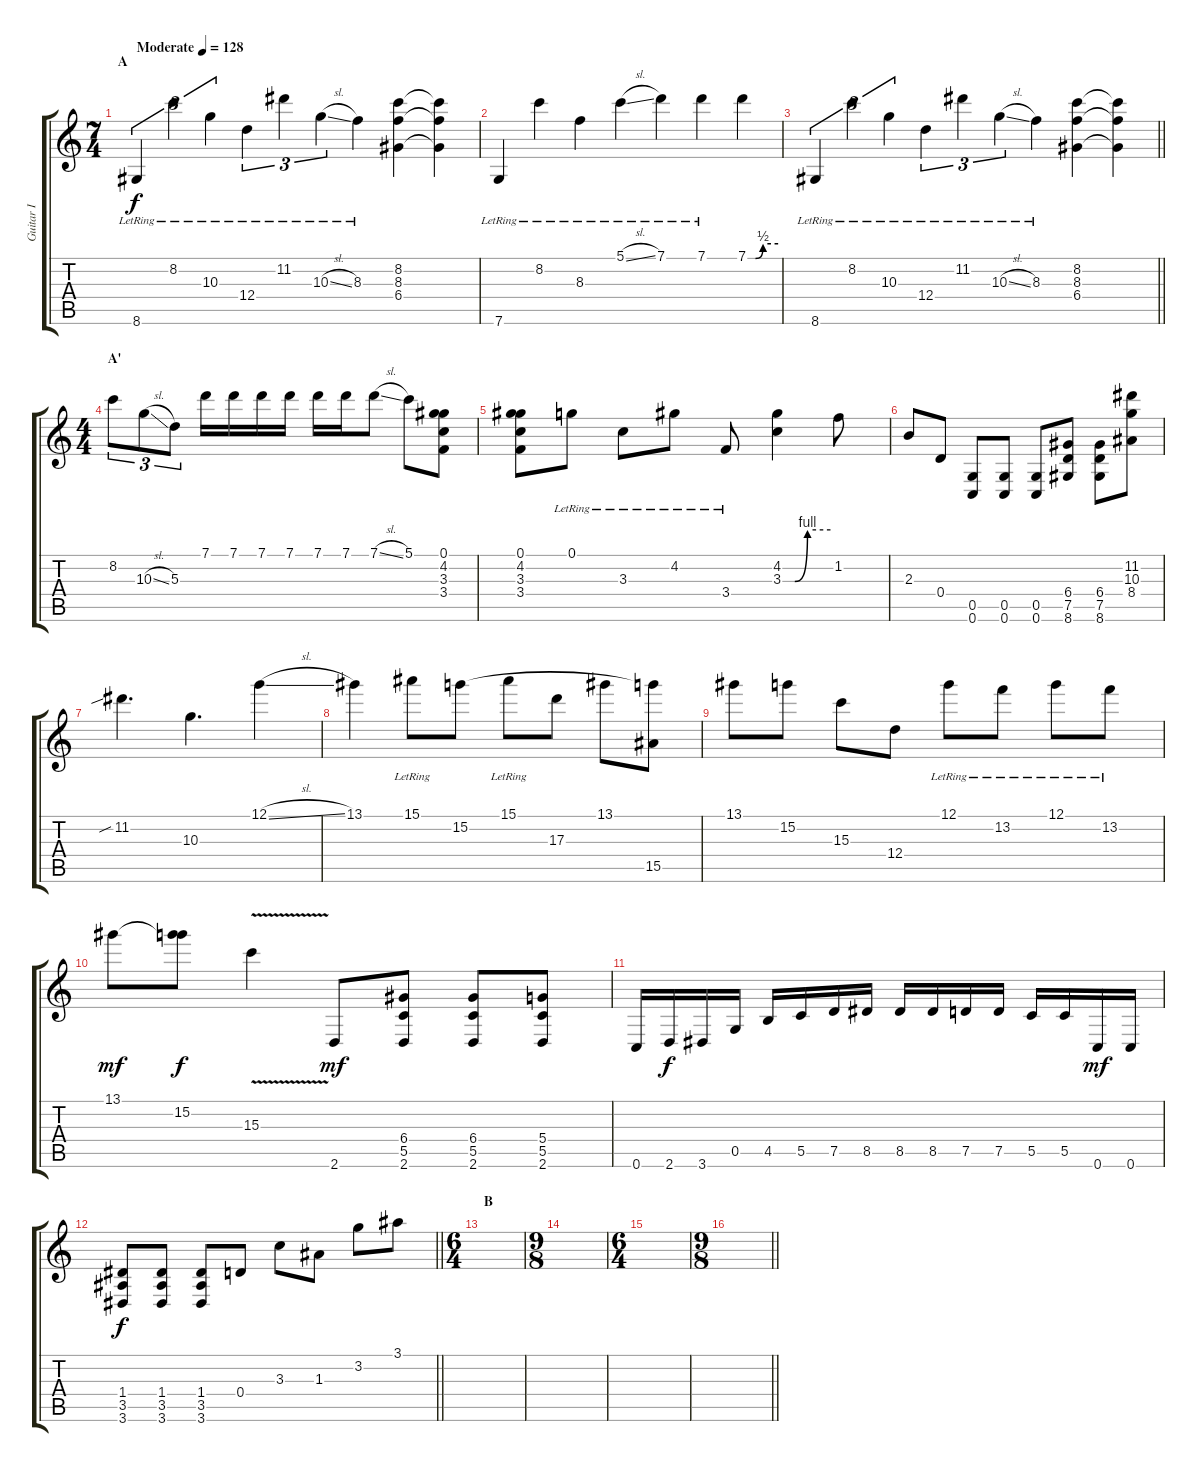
\track ("Guitar I" "Guitar I") {instrument overdrivenguitar}
\staff {score tabs}
\tuning (G4 E4 A3 D3 G2 C2) {hide}
\ts (7 4)
\section ("" "A")
\tempo (128 "Moderate")
\clef g2
\ks c
8.6{lr}.4{tu (3 2) dy f instrument overdrivenguitar} 8.2{lr}.4{tu (3 2)} 10.3{lr}.4{tu (3 2)} 12.4{lr}.4{tu (3 2)} 11.2{lr}.4{tu (3 2)} 10.3{sl lr}.4{tu (3 2)} 8.3{lr}.4 (8.2 8.3 6.4).4 (8.2{t} 8.3{t} 6.4{t}).4 |
7.6{lr}.4 8.2{lr}.4 8.3{lr}.4 5.1{sl lr}.4 7.1{lr}.4 7.1{lr}.4 7.1{be (custom 0 0 15 0 30 2 60 2)}.4 |
\barLineRight lightlight
8.6{lr}.4{tu (3 2)} 8.2{lr}.4{tu (3 2)} 10.3{lr}.4{tu (3 2)} 12.4{lr}.4{tu (3 2)} 11.2{lr}.4{tu (3 2)} 10.3{sl lr}.4{tu (3 2)} 8.3{lr}.4 (8.2 8.3 6.4).4 (8.2{t} 8.3{t} 6.4{t}).4 |
\ts (4 4)
\section ("" "A'")
8.2.8{tu (3 2)} 10.3{sl}.8{tu (3 2)} 5.3.8{tu (3 2)} 7.1.16 7.1.16 7.1.16 7.1.16 7.1.16 7.1.16 7.1{sl}.8 5.1.8 (0.1 4.2 3.3 3.4).8 |
(0.1 4.2 3.3 3.4).8 0.1{lr}.8 3.3{lr}.8 4.2{lr}.8 3.4{lr}.8 (4.2 3.3{be (custom 0 0 15 0 31 4 60 4)}).4 1.2.8 |
2.3.8 0.4.8 (0.5 0.6).8 (0.5 0.6).8 (0.5 0.6).8 (6.4 7.5 8.6).8 (6.4 7.5 8.6).8 (11.2 10.3 8.4).8 |
11.2{sib}.4{d} 10.3.4{d} 12.1{sl}.4 |
13.1.4 15.1{lr}.8 15.2.8 15.1{lr}.8 17.3.8 13.1.8 (15.2{t} 15.5).8 |
13.1.8 15.2.8 15.3.8 12.4.8 12.1{lr}.8 13.2{lr}.8 12.1{lr}.8 13.2{lr}.8 |
13.1.8{dy mf} (13.1{t} 15.2).8{dy f} 15.3{v}.4 2.6.8{dy mf} (6.4 5.5 2.6).8 (6.4 5.5 2.6).8 (5.4 5.5 2.6).8 |
0.6.16 2.6.16{dy f} 3.6.16 0.5.16 4.5.16 5.5.16 7.5.16 8.5.16 8.5.16 8.5.16 7.5.16 7.5.16 5.5.16 5.5.16 0.6.16{dy mf} 0.6.16 |
\barLineRight lightlight
(1.4 3.5 3.6).8{dy f} (1.4 3.5 3.6).8 (1.4 3.5 3.6).8 0.4.8 3.3.8 1.3.8 3.2.8 3.1.8 |
\ts (6 4)
\section ("" "B")
|
\ts (9 8)
|
\ts (6 4)
|
\ts (9 8)
\barLineRight lightlight
